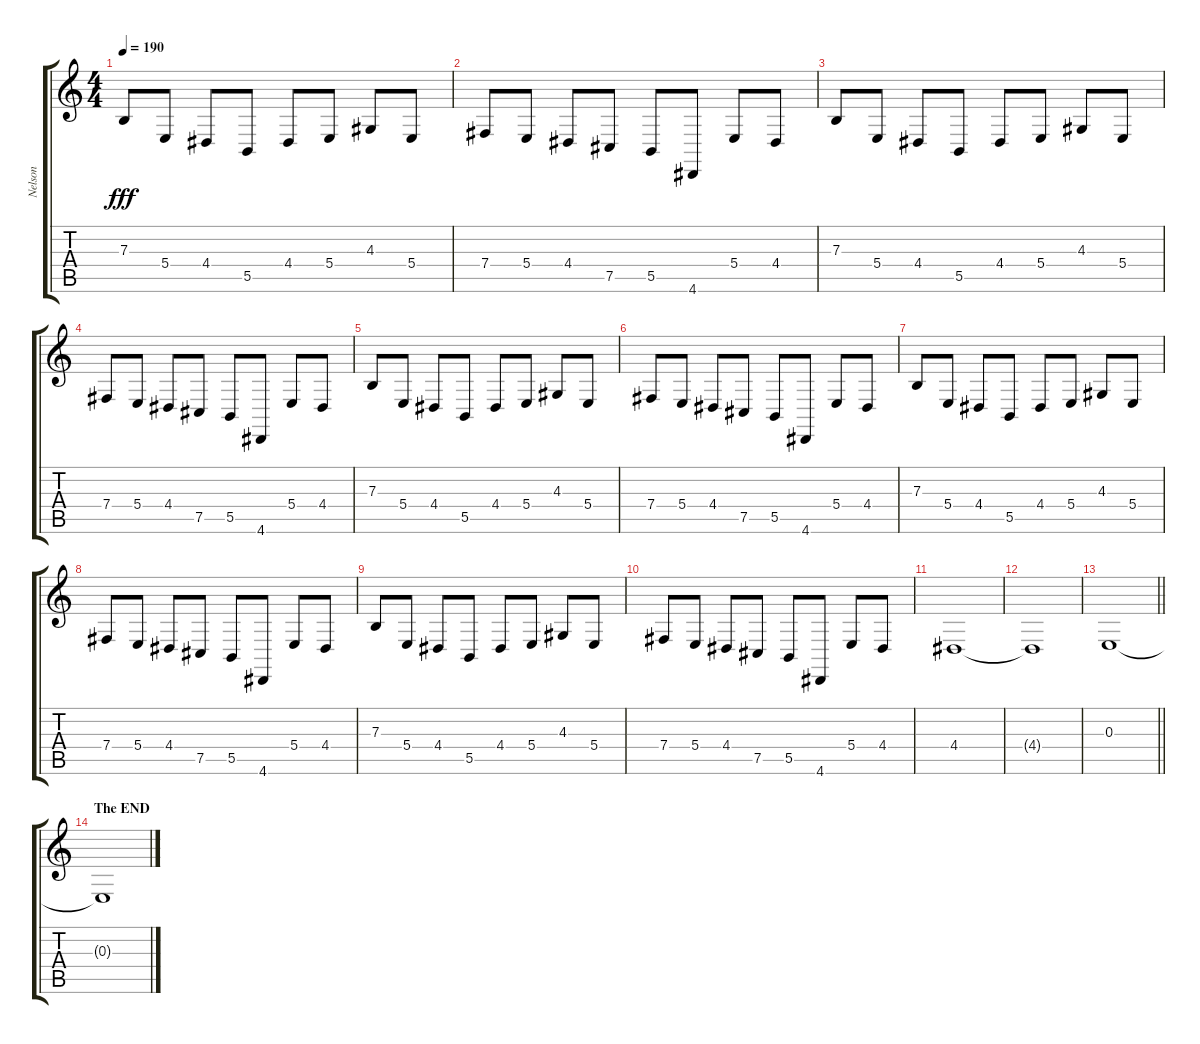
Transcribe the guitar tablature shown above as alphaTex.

\track ("Nelson" "Nelson") {instrument stringensemble1}
\staff {score tabs}
\tuning (Db4 Ab3 E3 B2 Gb2 B1) {hide}
\ts (4 4)
\tempo 190
\clef g2
\ks c
7.3.8{dy fff} 5.4.8 4.4.8 5.5.8 4.4.8 5.4.8 4.3.8 5.4.8 |
7.4.8 5.4.8 4.4.8 7.5.8 5.5.8 4.6.8 5.4.8 4.4.8 |
7.3.8 5.4.8 4.4.8 5.5.8 4.4.8 5.4.8 4.3.8 5.4.8 |
7.4.8 5.4.8 4.4.8 7.5.8 5.5.8 4.6.8 5.4.8 4.4.8 |
7.3.8 5.4.8 4.4.8 5.5.8 4.4.8 5.4.8 4.3.8 5.4.8 |
7.4.8 5.4.8 4.4.8 7.5.8 5.5.8 4.6.8 5.4.8 4.4.8 |
7.3.8 5.4.8 4.4.8 5.5.8 4.4.8 5.4.8 4.3.8 5.4.8 |
7.4.8 5.4.8 4.4.8 7.5.8 5.5.8 4.6.8 5.4.8 4.4.8 |
7.3.8 5.4.8 4.4.8 5.5.8 4.4.8 5.4.8 4.3.8 5.4.8 |
7.4.8 5.4.8 4.4.8 7.5.8 5.5.8 4.6.8 5.4.8 4.4.8 |
4.4.1 |
4.4{t}.1 |
\barLineRight lightlight
0.3.1 |
\section ("" "The END")
0.3{t}.1
